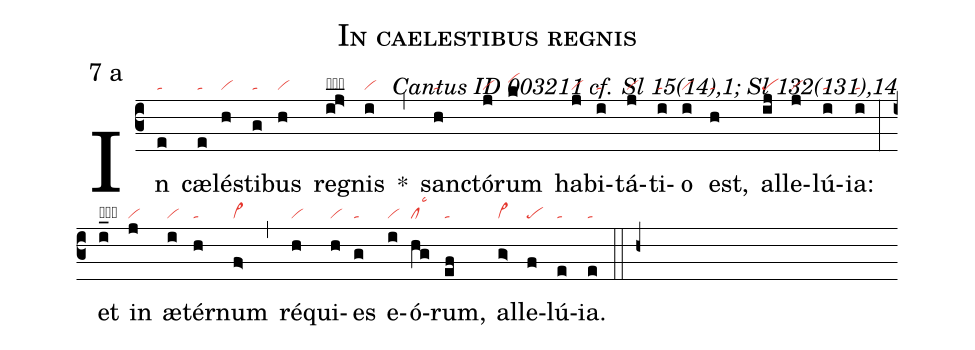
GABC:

name: In caelestibus regnis;
mode: 7;
mode-differentia: a;
commentary: Cantus ID 003211 cf. Sl 15(14),1; Sl 132(131),14;
nabc-lines: 1;
%%
(c3)

In(e|ta) cæ(e|ta)lé(h|vi)sti(g|ta)bus(h|vi) re(i_j>_|““pe>1hilss4)gnis(i|vi) *(,)
sanc(h|ta)tó(j|vi)rum(k|vihi) ha(j|vi)bi(i|ta)tá(j|vi)ti(i|ta)o(i|vi) est,(h|ta) al(ij|pe)le(j|vi)lú(i|ta)ia:(i|ta) (:)
et(i_|““ta-lse4) in(j|vi) æ(i|vi)tér(h|ta)num(f>|vi>) (,)
ré(h|vi)qui(h|vi)es(g|ta) e(i|vi)ó(hg|cllsc3)rum,(ef|ta) al(g>|vi>)le(f|pe)lú(e|ta)ia.(e|ta) (::h+)
